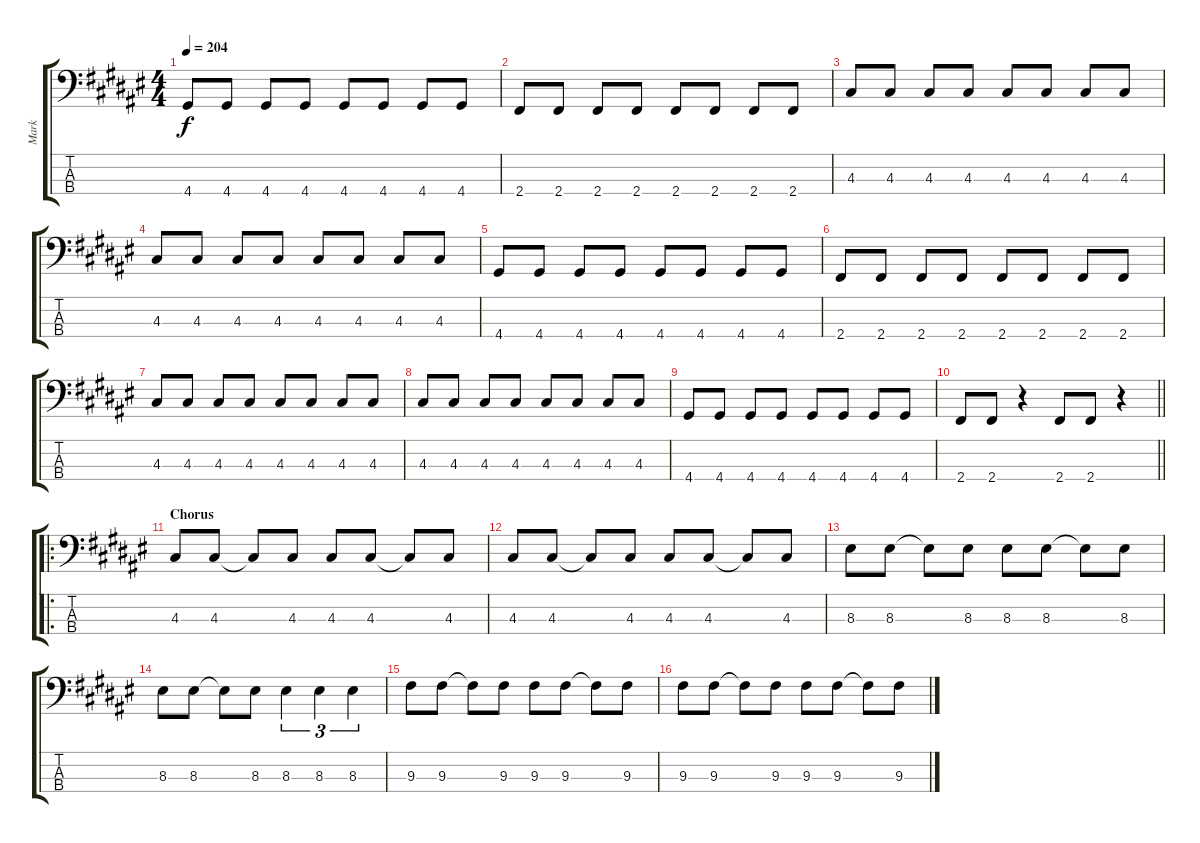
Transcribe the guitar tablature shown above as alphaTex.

\track ("Mark" "Mark") {instrument electricbasspick}
\staff {score tabs}
\tuning (G2 D2 A1 E1) {hide}
\ts (4 4)
\tempo 204
\clef f4
\ks f#
4.4.8{dy f} 4.4.8 4.4.8 4.4.8 4.4.8 4.4.8 4.4.8 4.4.8 |
2.4.8 2.4.8 2.4.8 2.4.8 2.4.8 2.4.8 2.4.8 2.4.8 |
4.3.8 4.3.8 4.3.8 4.3.8 4.3.8 4.3.8 4.3.8 4.3.8 |
4.3.8 4.3.8 4.3.8 4.3.8 4.3.8 4.3.8 4.3.8 4.3.8 |
4.4.8 4.4.8 4.4.8 4.4.8 4.4.8 4.4.8 4.4.8 4.4.8 |
2.4.8 2.4.8 2.4.8 2.4.8 2.4.8 2.4.8 2.4.8 2.4.8 |
4.3.8 4.3.8 4.3.8 4.3.8 4.3.8 4.3.8 4.3.8 4.3.8 |
4.3.8 4.3.8 4.3.8 4.3.8 4.3.8 4.3.8 4.3.8 4.3.8 |
4.4.8 4.4.8 4.4.8 4.4.8 4.4.8 4.4.8 4.4.8 4.4.8 |
\barLineRight lightlight
2.4.8 2.4.8 r.4 2.4.8 2.4.8 r.4 |
\ro
\section ("" "Chorus")
4.3.8 4.3.8 4.3{t}.8 4.3.8 4.3.8 4.3.8 4.3{t}.8 4.3.8 |
4.3.8 4.3.8 4.3{t}.8 4.3.8 4.3.8 4.3.8 4.3{t}.8 4.3.8 |
8.3.8 8.3.8 8.3{t}.8 8.3.8 8.3.8 8.3.8 8.3{t}.8 8.3.8 |
8.3.8 8.3.8 8.3{t}.8 8.3.8 8.3.4{tu (3 2)} 8.3.4{tu (3 2)} 8.3.4{tu (3 2)} |
9.3.8 9.3.8 9.3{t}.8 9.3.8 9.3.8 9.3.8 9.3{t}.8 9.3.8 |
9.3.8 9.3.8 9.3{t}.8 9.3.8 9.3.8 9.3.8 9.3{t}.8 9.3.8
